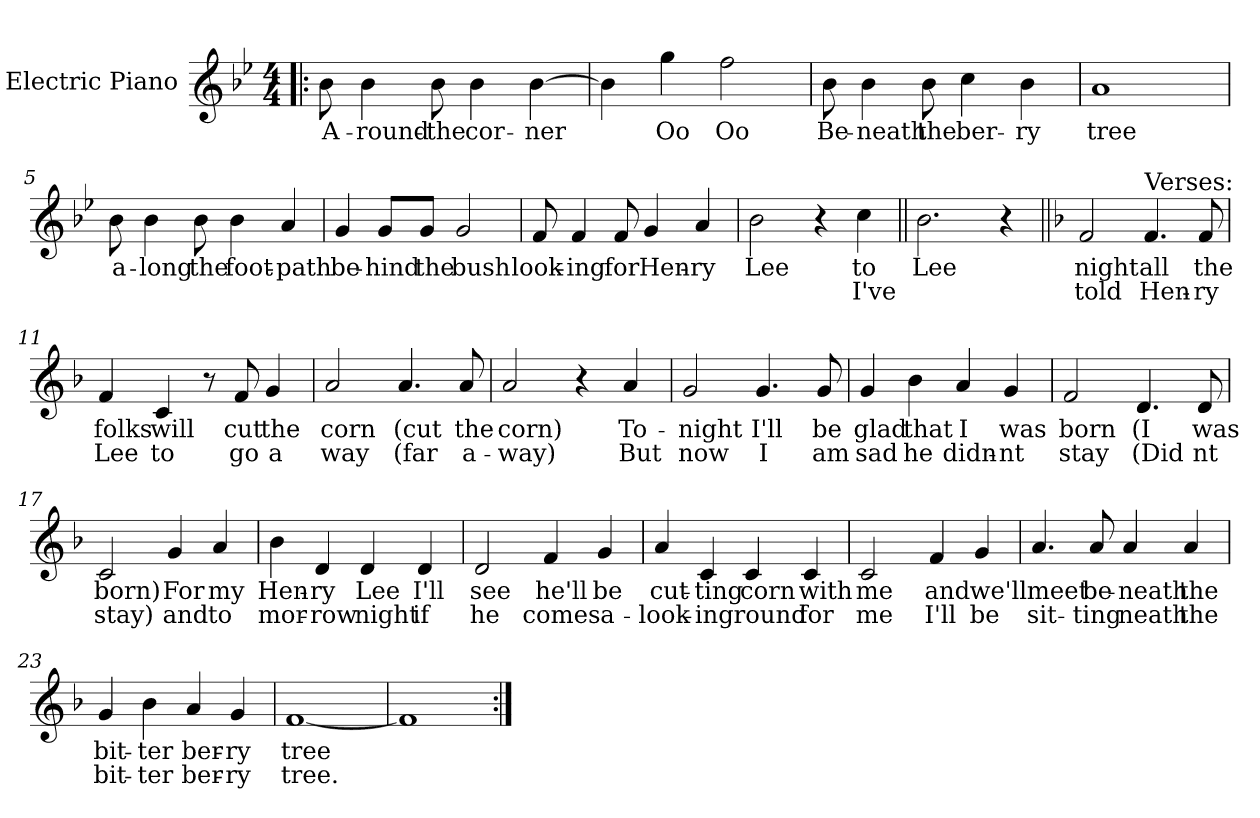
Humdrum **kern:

**kern	**text	**text
*part1	*part1	*part1
*staff1	*staff1	*staff1
*I"Electric Piano	*	*
*I'E.Pno	*	*
*clefG2	*	*
*k[b-e-]	*	*
*B-:	*	*
*M4/4	*	*
=1!|:	=1!|:	=1!|:
8b-\	A-	.
4b-\	-round-	.
8b-\	the	.
4b-\	cor-	.
[4b-\	-ner	.
=2	=2	=2
4b-\]	.	.
4gg\	Oo	.
2ff\	Oo	.
=3	=3	=3
8b-\	Be-	.
4b-\	-neath	.
8b-\	the	.
4cc\	ber-	.
4b-\	-ry	.
=4	=4	=4
1a	tree	.
!!LO:LB:g=z
=5	=5	=5
8b-\	a-	.
4b-\	-long	.
8b-\	the	.
4b-\	foot-	.
4a/	path	.
=6	=6	=6
4g/	be-	.
8g/L	-hind	.
8g/J	the	.
2g/	bush	.
=7	=7	=7
8f/	look-	.
4f/	-ing	.
8f/	for	.
4g/	Hen-	.
4a/	-ry	.
=8	=8	=8
2b-\	Lee	.
4r	.	.
4cc\	to	I've
!!LO:LB:g=z
=9||	=9||	=9||
2.b-\	Lee	.
4r	.	.
=10||	=10||	=10||
*k[b-]	*	*
*F:	*	*
2f/	night	told
!LO:TX:a:t=Verses&colon;	!	!
4.f/	all	Hen-
8f/	the	-ry
=11	=11	=11
4f/	folks	Lee
4c/	will	to
8r	.	.
8f/	cut	go
4g/	the	a
=12	=12	=12
2a/	corn	-way
4.a/	(cut	(far
8a/	the	a-
=13	=13	=13
2a/	corn)	-way)
4r	.	.
4a/	To-	But
!!LO:LB:g=z
=14	=14	=14
2g/	-night	now
4.g/	I'll	I
8g/	be	am
=15	=15	=15
4g/	glad	sad
4b-\	that	he
4a/	I	didn-
4g/	was	nt
=16	=16	=16
2f/	born	stay
4.d/	(I	(Did
8d/	was	nt
=17	=17	=17
2c/	born)	stay)
4g/	For	and
4a/	my	to
!!LO:LB:g=z
=18	=18	=18
4b-\	Hen-	mor-
4d/	-ry	-row
4d/	Lee	night
4d/	I'll	if
=19	=19	=19
2d/	see	he
4f/	he'll	comes
4g/	be	a-
=20	=20	=20
4a/	cut-	-look-
4c/	-ting	-ing
4c/	corn	round
4c/	with	for
=21	=21	=21
2c/	me	me
4f/	and	I'll
4g/	we'll	be
!!LO:LB:g=z
=22	=22	=22
4.a/	meet	sit-
8a/	be-	-ting
4a/	-neath	neath
4a/	the	the
=23	=23	=23
4g/	bit-	bit-
4b-\	-ter	-ter
4a/	ber-	ber-
4g/	-ry	-ry
=24	=24	=24
[1f	tree	tree.
=25	=25	=25
1f]	.	.
=:|!	=:|!	=:|!
*-	*-	*-
